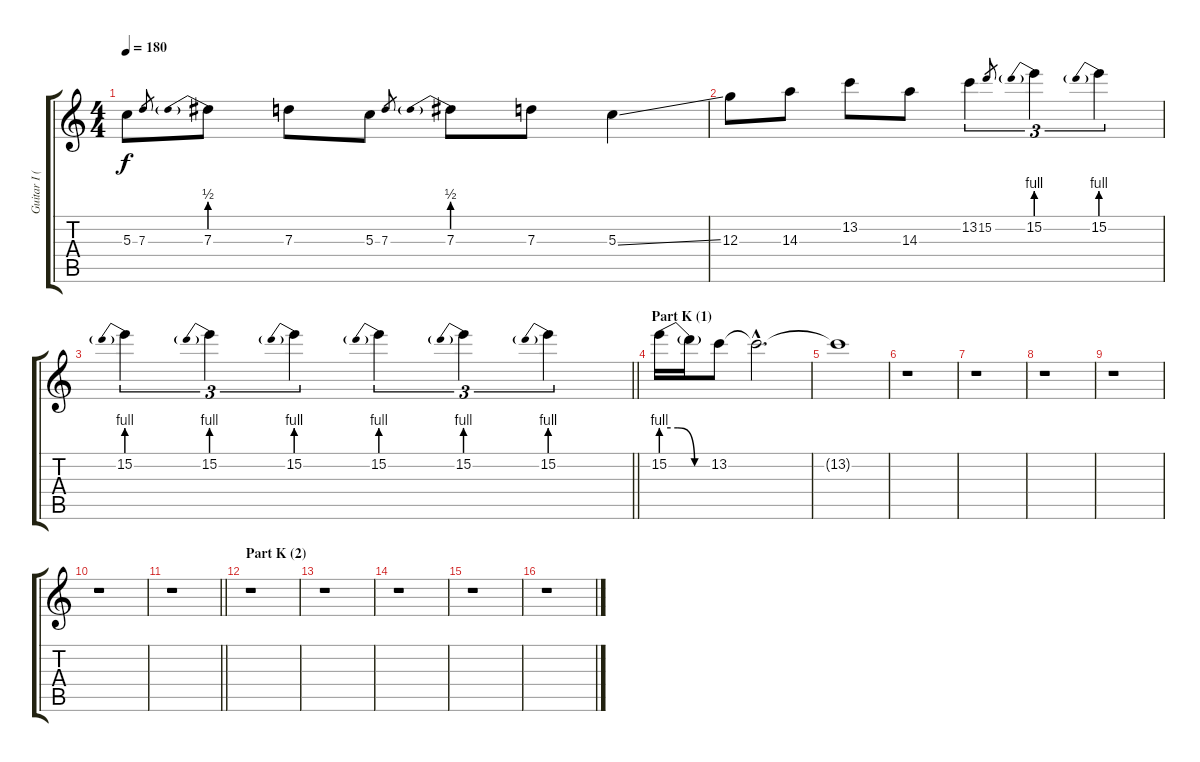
\track ("Guitar I (Daita)" "Guitar I (") {instrument distortionguitar}
\staff {score tabs}
\tuning (E4 B3 G3 D3 A2 E2) {hide}
\ts (4 4)
\tempo 180
\clef g2
\ks c
5.3.8{dy f} 7.3.8{gr} 7.3{be (prebend 0 2 60 2)}.8 7.3.8 5.3.8 7.3.8{gr} 7.3{be (prebend 0 2 60 2)}.8 7.3.8 5.3{ss}.4 |
12.3.8 14.3.8 13.2.8 14.3.8 13.2.4{tu (3 2)} 15.2.8{gr} 15.2{be (prebend 0 4 60 4)}.4{tu (3 2)} 15.2{be (prebend 0 4 60 4)}.4{tu (3 2)} |
\barLineRight lightlight
15.2{be (prebend 0 4 60 4)}.4{tu (3 2)} 15.2{be (prebend 0 4 60 4)}.4{tu (3 2)} 15.2{be (prebend 0 4 60 4)}.4{tu (3 2)} 15.2{be (prebend 0 4 60 4)}.4{tu (3 2)} 15.2{be (prebend 0 4 60 4)}.4{tu (3 2)} 15.2{be (prebend 0 4 60 4)}.4{tu (3 2)} |
\section ("" "Part K (1)")
15.2{be (custom 0 4 20 4 40 0 60 0)}.16 15.2{t}.16 13.2.8 13.2{hac t}.2{d} |
13.2{t}.1 |
r.1 |
r.1 |
r.1 |
r.1 |
r.1 |
\barLineRight lightlight
r.1 |
\section ("" "Part K (2)")
r.1 |
r.1 |
r.1 |
r.1 |
r.1
